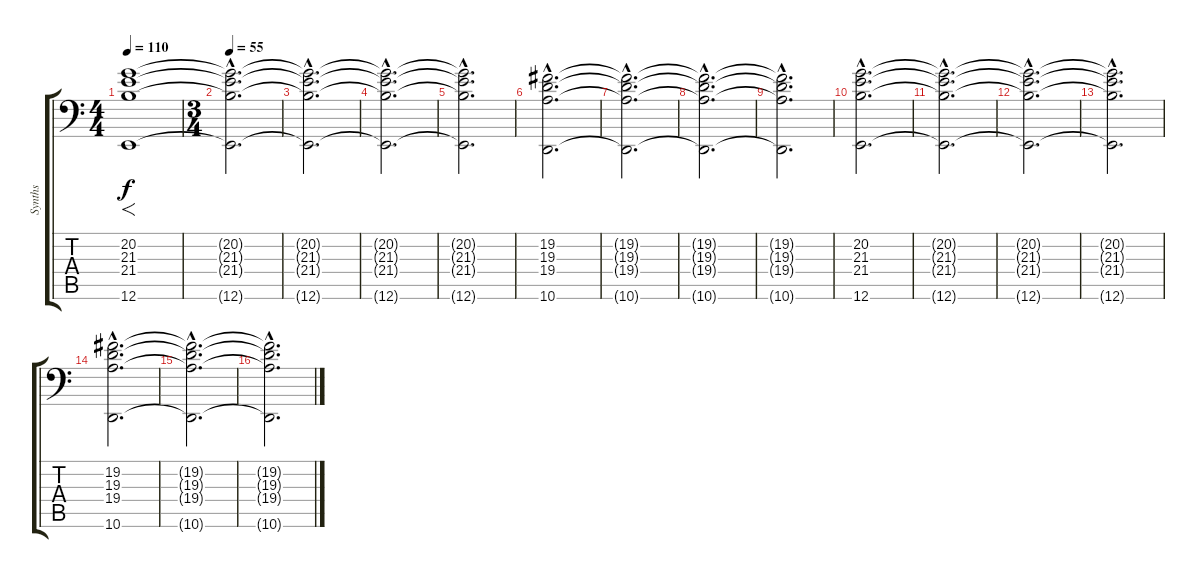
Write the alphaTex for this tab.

\track ("Synths" "Synths") {instrument synthstrings1}
\staff {score tabs}
\tuning (E3 B2 G2 D2 A1 E1) {hide}
\ts (4 4)
\tempo 110
\tempo 55
\tempo 110
\clef f4
\ks c
(20.2 21.3 21.4 12.6).1{f dy f volume 10 instrument synthstrings1} |
\ts (3 4)
\tempo 55
(20.2{hac t} 21.3{hac t} 21.4{hac t} 12.6{hac t}).2{d} |
(20.2{hac t} 21.3{hac t} 21.4{hac t} 12.6{hac t}).2{d} |
(20.2{hac t} 21.3{hac t} 21.4{hac t} 12.6{hac t}).2{d} |
(20.2{hac t} 21.3{hac t} 21.4{hac t} 12.6{hac t}).2{d} |
(19.2{hac} 19.3{hac} 19.4{hac} 10.6{hac}).2{d} |
(19.2{hac t} 19.3{hac t} 19.4{hac t} 10.6{hac t}).2{d} |
(19.2{hac t} 19.3{hac t} 19.4{hac t} 10.6{hac t}).2{d} |
(19.2{hac t} 19.3{hac t} 19.4{hac t} 10.6{hac t}).2{d} |
(20.2{hac} 21.3{hac} 21.4{hac} 12.6{hac}).2{d} |
(20.2{hac t} 21.3{hac t} 21.4{hac t} 12.6{hac t}).2{d} |
(20.2{hac t} 21.3{hac t} 21.4{hac t} 12.6{hac t}).2{d} |
(20.2{hac t} 21.3{hac t} 21.4{hac t} 12.6{hac t}).2{d} |
(19.2{hac} 19.3{hac} 19.4{hac} 10.6{hac}).2{d} |
(19.2{hac t} 19.3{hac t} 19.4{hac t} 10.6{hac t}).2{d} |
(19.2{hac t} 19.3{hac t} 19.4{hac t} 10.6{hac t}).2{d}
